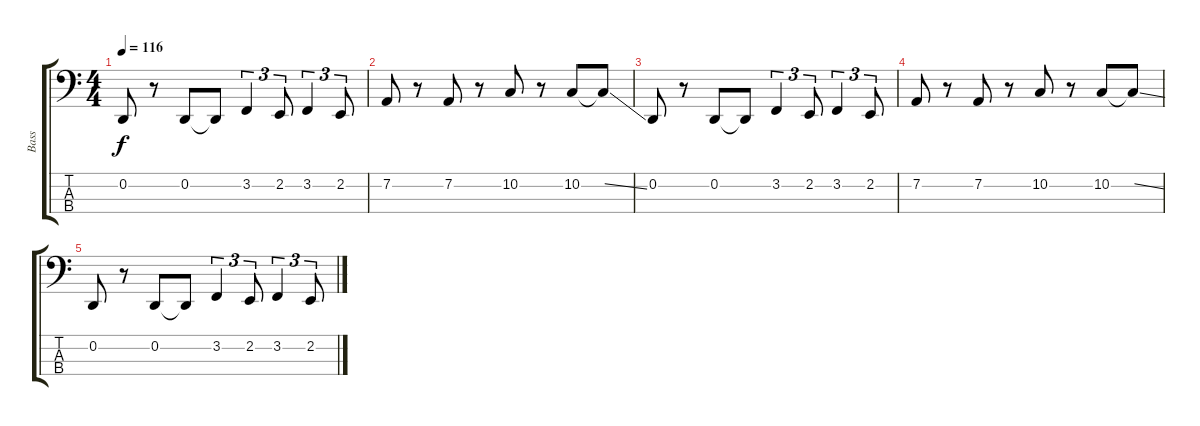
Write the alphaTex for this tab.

\track ("Bass" "Bass") {instrument lead2sawtooth}
\staff {score tabs}
\tuning (G2 D2 A1 D1) {hide}
\ts (4 4)
\tempo 116
\clef f4
\ks aminor
0.2.8{dy f} r.8 0.2.8 0.2{t}.8 3.2.4{tu (3 2)} 2.2.8{tu (3 2)} 3.2.4{tu (3 2)} 2.2.8{tu (3 2)} |
7.2.8 r.8 7.2.8 r.8 10.2.8 r.8 10.2.8 10.2{ss t}.8 |
0.2.8 r.8 0.2.8 0.2{t}.8 3.2.4{tu (3 2)} 2.2.8{tu (3 2)} 3.2.4{tu (3 2)} 2.2.8{tu (3 2)} |
7.2.8 r.8 7.2.8 r.8 10.2.8 r.8 10.2.8 10.2{ss t}.8 |
0.2.8 r.8 0.2.8 0.2{t}.8 3.2.4{tu (3 2)} 2.2.8{tu (3 2)} 3.2.4{tu (3 2)} 2.2.8{tu (3 2)}
